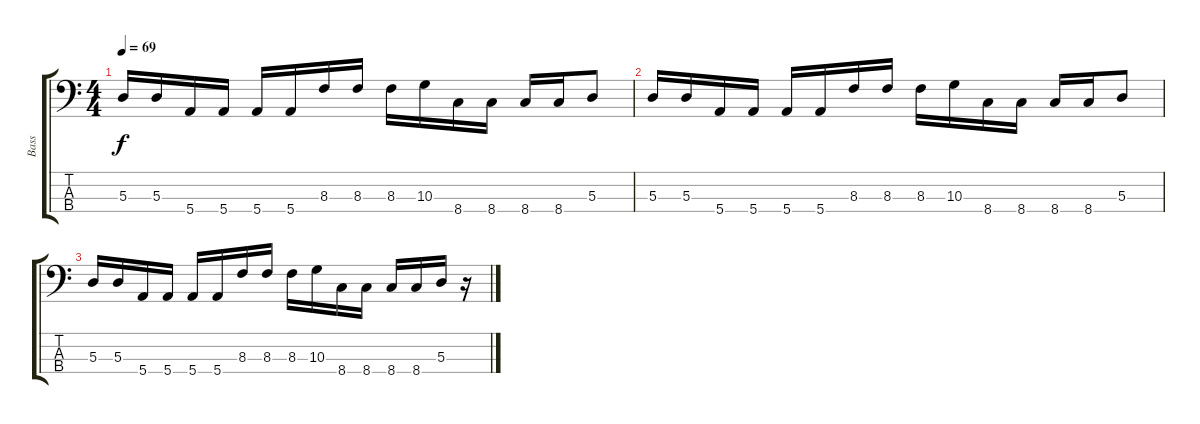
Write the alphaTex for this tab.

\track ("Bass" "Bass") {instrument acousticguitarsteel}
\staff {score tabs}
\tuning (G2 D2 A1 E1) {hide}
\ts (4 4)
\tempo 69
\clef f4
\ks c
5.3.16{dy f} 5.3.16 5.4.16 5.4.16 5.4.16 5.4.16 8.3.16 8.3.16 8.3.16 10.3.16 8.4.16 8.4.16 8.4.16 8.4.16 5.3.8 |
5.3.16 5.3.16 5.4.16 5.4.16 5.4.16 5.4.16 8.3.16 8.3.16 8.3.16 10.3.16 8.4.16 8.4.16 8.4.16 8.4.16 5.3.8 |
5.3.16 5.3.16 5.4.16 5.4.16 5.4.16 5.4.16 8.3.16 8.3.16 8.3.16 10.3.16 8.4.16 8.4.16 8.4.16 8.4.16 5.3.16 r.16
